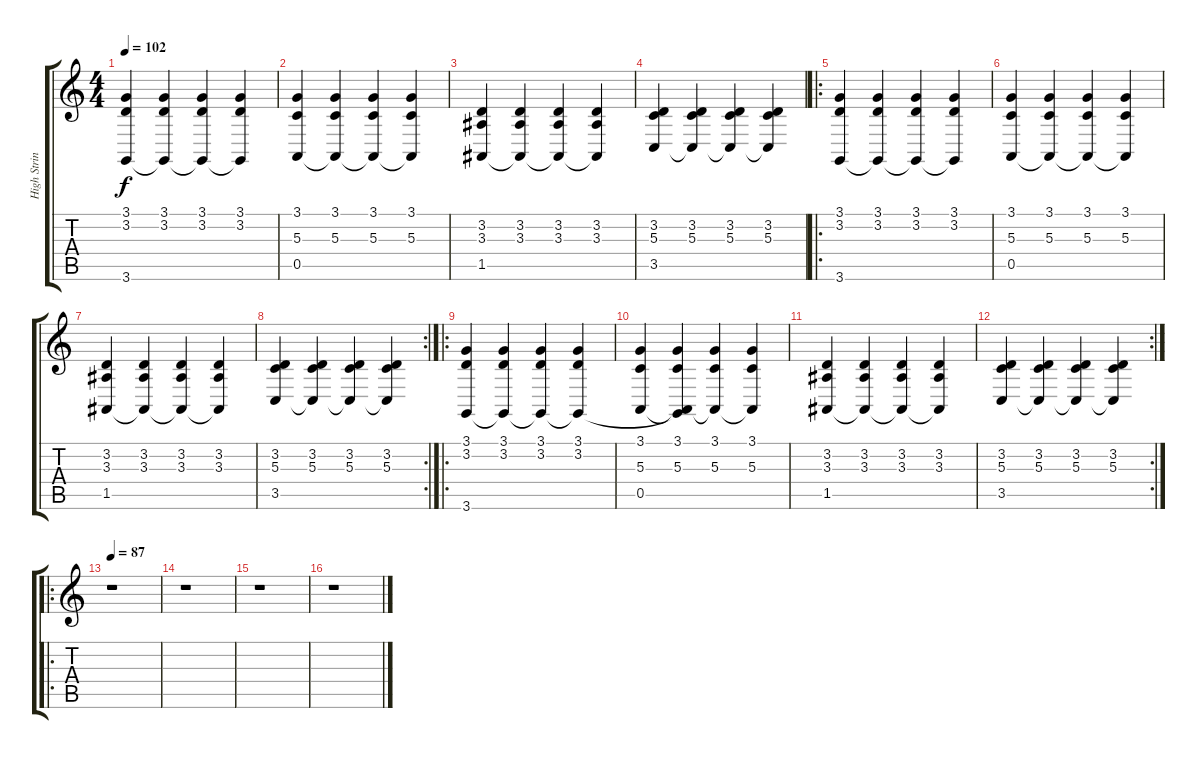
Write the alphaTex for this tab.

\track ("High Strings" "High Strin") {instrument stringensemble1}
\staff {score tabs}
\tuning (E4 B3 G3 D3 A2 E2) {hide}
\ts (4 4)
\tempo 102
\clef g2
\ks c
(3.1 3.2 3.6).4{dy f} (3.1 3.2 3.6{t}).4 (3.1 3.2 3.6{t}).4 (3.1 3.2 3.6{t}).4 |
(3.1 5.3 0.5).4 (3.1 5.3 0.5{t}).4 (3.1 5.3 0.5{t}).4 (3.1 5.3 0.5{t}).4 |
(3.2 3.3 1.5).4 (3.2 3.3 1.5{t}).4 (3.2 3.3 1.5{t}).4 (3.2 3.3 1.5{t}).4 |
(3.2 5.3 3.5).4 (3.2 5.3 3.5{t}).4 (3.2 5.3 3.5{t}).4 (3.2 5.3 3.5{t}).4 |
\ro
(3.1 3.2 3.6).4 (3.1 3.2 3.6{t}).4 (3.1 3.2 3.6{t}).4 (3.1 3.2 3.6{t}).4 |
(3.1 5.3 0.5).4 (3.1 5.3 0.5{t}).4 (3.1 5.3 0.5{t}).4 (3.1 5.3 0.5{t}).4 |
(3.2 3.3 1.5).4 (3.2 3.3 1.5{t}).4 (3.2 3.3 1.5{t}).4 (3.2 3.3 1.5{t}).4 |
\rc 2
(3.2 5.3 3.5).4 (3.2 5.3 3.5{t}).4 (3.2 5.3 3.5{t}).4 (3.2 5.3 3.5{t}).4 |
\ro
(3.1 3.2 3.6).4 (3.1 3.2 3.6{t}).4 (3.1 3.2 3.6{t}).4 (3.1 3.2 3.6{t}).4 |
(3.1 5.3 0.5).4 (3.1 5.3 0.5{t} 3.6{t}).4 (3.1 5.3 0.5{t}).4 (3.1 5.3 0.5{t}).4 |
(3.2 3.3 1.5).4 (3.2 3.3 1.5{t}).4 (3.2 3.3 1.5{t}).4 (3.2 3.3 1.5{t}).4 |
\rc 2
(3.2 5.3 3.5).4 (3.2 5.3 3.5{t}).4 (3.2 5.3 3.5{t}).4 (3.2 5.3 3.5{t}).4 |
\ro
\tempo 87
r.1 |
r.1 |
r.1 |
r.1
